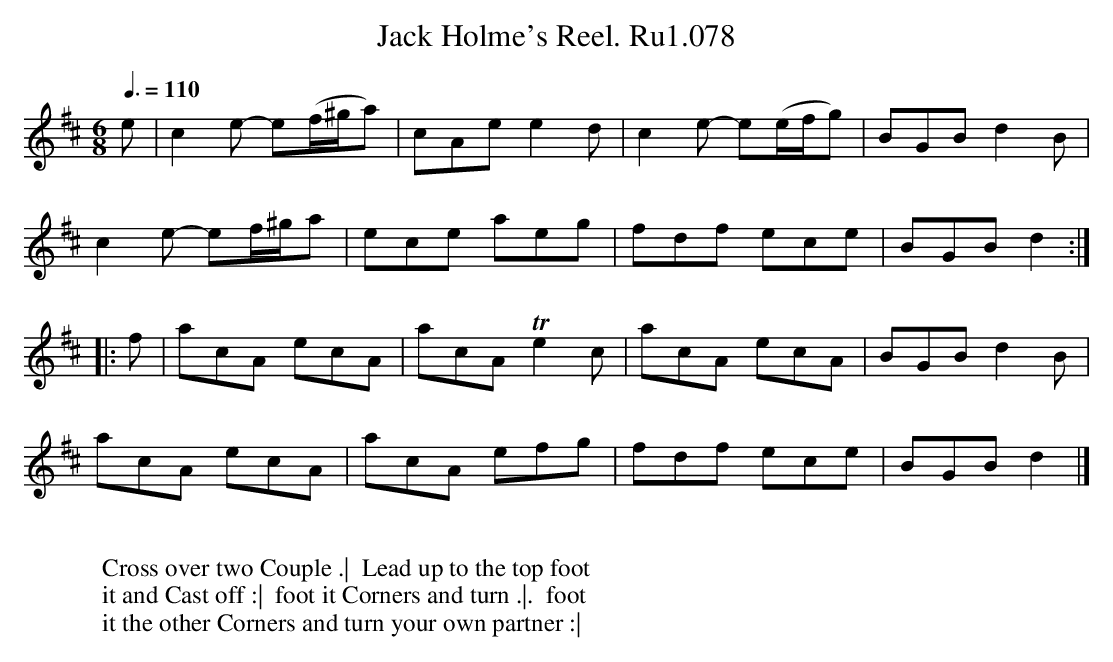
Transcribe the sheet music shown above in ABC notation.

X:1
T:Jack Holme's Reel. Ru1.078
L:1/8
M:6/8
Q:3/8=110
K:D
e|c2e- e(f/^g/a)|cAe e2d|c2e- e(e/f/g)|BGB d2B|
c2e- ef/^g/a|ece aeg|fdf ece|BGB d2 :|
|: f|acA ecA|acA Te2c|acA ecA|BGB d2B|
acA ecA|acA efg|fdf ece|BGB d2 |]
W:
W: Cross over two Couple .|  Lead up to the top foot
W: it and Cast off :|  foot it Corners and turn .|.  foot
W: it the other Corners and turn your own partner :|
